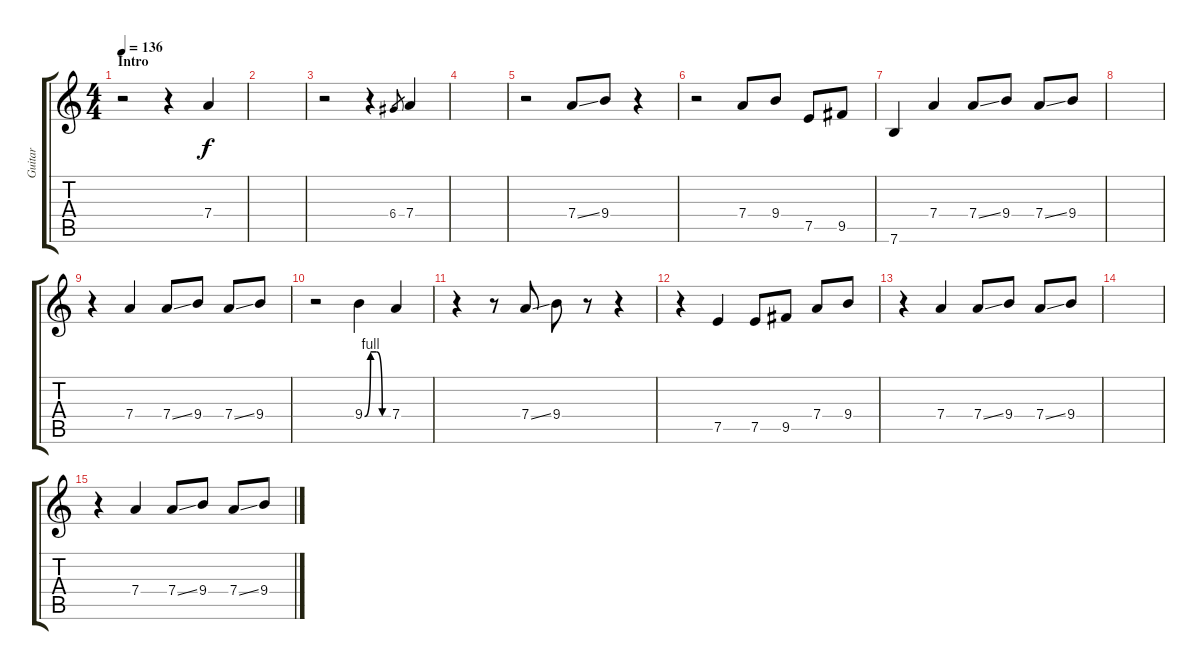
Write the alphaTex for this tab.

\track ("Guitar" "Guitar") {instrument electricguitarjazz}
\staff {score tabs}
\tuning (E4 B3 G3 D3 A2 E2) {hide}
\ts (4 4)
\section ("" "Intro")
\tempo 136
\clef g2
\ks c
r.2{dy f instrument electricguitarjazz} r.4 7.4.4 |
|
r.2 r.4 6.4.8{gr} 7.4.4 |
|
r.2 7.4{ss}.8 9.4.8 r.4 |
r.2 7.4.8 9.4.8 7.5.8 9.5.8 |
7.6.4 7.4.4 7.4{ss}.8 9.4.8 7.4{ss}.8 9.4.8 |
|
r.4 7.4.4 7.4{ss}.8 9.4.8 7.4{ss}.8 9.4.8 |
r.2 9.4{be (custom 0 0 15 4 30 4 45 0 60 0)}.4 7.4.4 |
r.4 r.8 7.4{ss}.8 9.4.8 r.8 r.4 |
r.4 7.5.4 7.5.8 9.5.8 7.4.8 9.4.8 |
r.4 7.4.4 7.4{ss}.8 9.4.8 7.4{ss}.8 9.4.8 |
|
r.4 7.4.4 7.4{ss}.8 9.4.8 7.4{ss}.8 9.4.8
